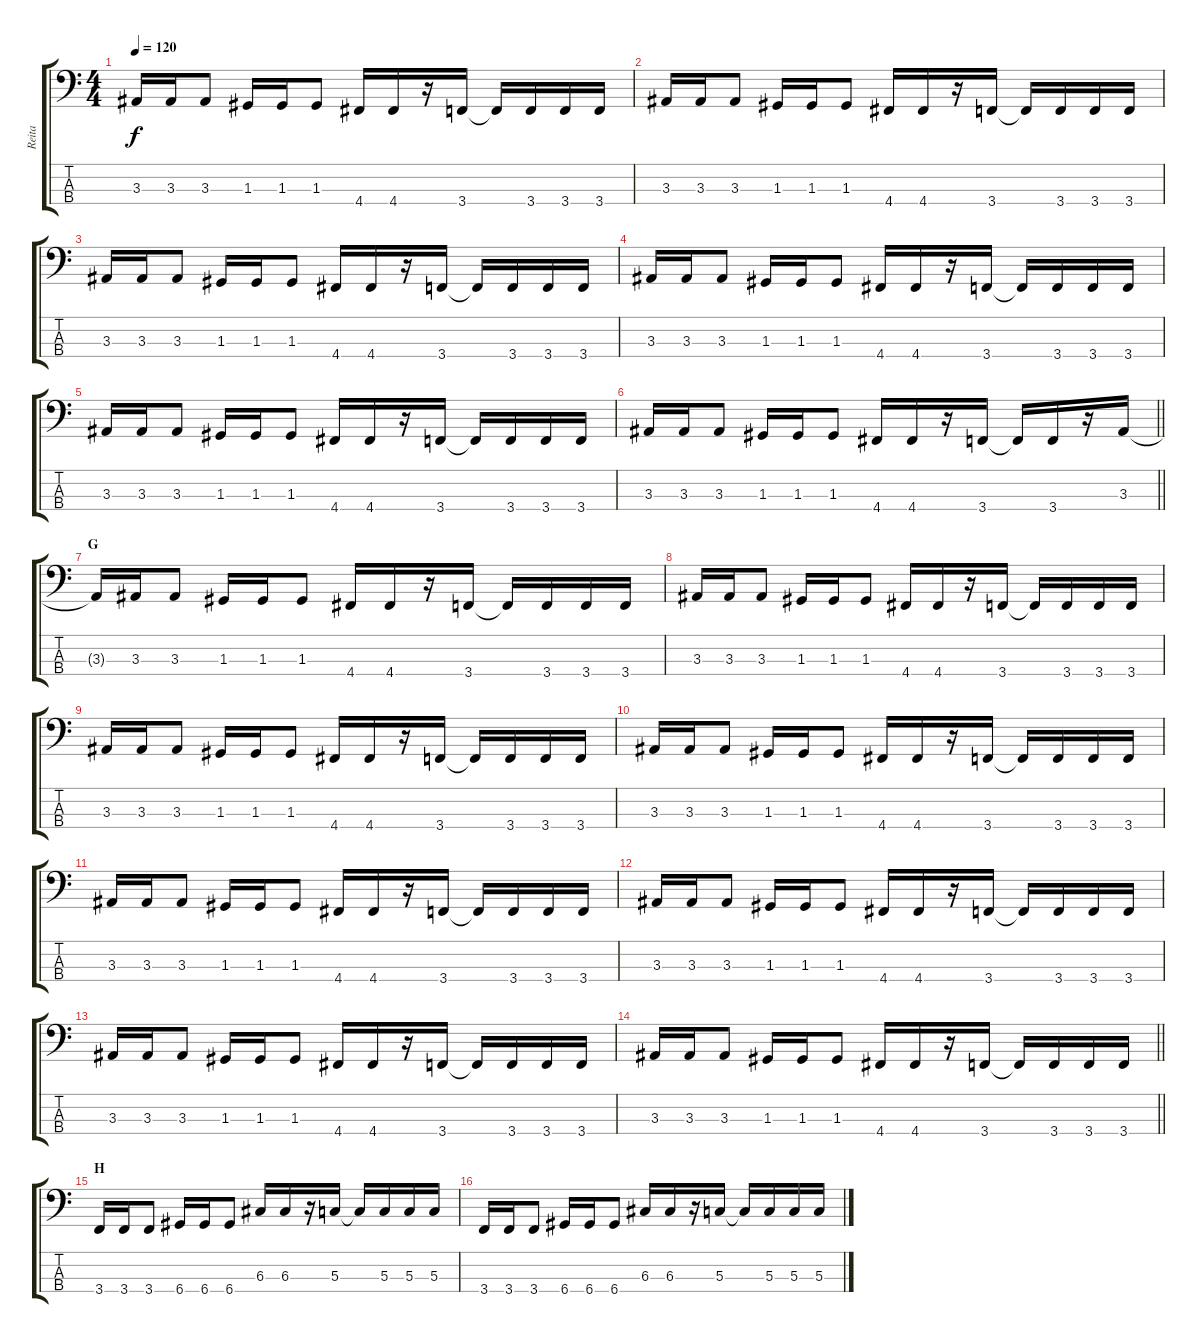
\track ("Reita" "Reita") {instrument electricbasspick}
\staff {score tabs}
\tuning (F2 C2 G1 D1) {hide}
\ts (4 4)
\tempo 120
\clef f4
\ks c
3.3.16{dy f} 3.3.16 3.3.8 1.3.16 1.3.16 1.3.8 4.4.16 4.4.16 r.16 3.4.16 3.4{t}.16 3.4.16 3.4.16 3.4.16 |
3.3.16 3.3.16 3.3.8 1.3.16 1.3.16 1.3.8 4.4.16 4.4.16 r.16 3.4.16 3.4{t}.16 3.4.16 3.4.16 3.4.16 |
3.3.16 3.3.16 3.3.8 1.3.16 1.3.16 1.3.8 4.4.16 4.4.16 r.16 3.4.16 3.4{t}.16 3.4.16 3.4.16 3.4.16 |
3.3.16 3.3.16 3.3.8 1.3.16 1.3.16 1.3.8 4.4.16 4.4.16 r.16 3.4.16 3.4{t}.16 3.4.16 3.4.16 3.4.16 |
3.3.16 3.3.16 3.3.8 1.3.16 1.3.16 1.3.8 4.4.16 4.4.16 r.16 3.4.16 3.4{t}.16 3.4.16 3.4.16 3.4.16 |
\barLineRight lightlight
3.3.16 3.3.16 3.3.8 1.3.16 1.3.16 1.3.8 4.4.16 4.4.16 r.16 3.4.16 3.4{t}.16 3.4.16 r.16 3.3.16 |
\section ("" "G")
3.3{t}.16 3.3.16 3.3.8 1.3.16 1.3.16 1.3.8 4.4.16 4.4.16 r.16 3.4.16 3.4{t}.16 3.4.16 3.4.16 3.4.16 |
3.3.16 3.3.16 3.3.8 1.3.16 1.3.16 1.3.8 4.4.16 4.4.16 r.16 3.4.16 3.4{t}.16 3.4.16 3.4.16 3.4.16 |
3.3.16 3.3.16 3.3.8 1.3.16 1.3.16 1.3.8 4.4.16 4.4.16 r.16 3.4.16 3.4{t}.16 3.4.16 3.4.16 3.4.16 |
3.3.16 3.3.16 3.3.8 1.3.16 1.3.16 1.3.8 4.4.16 4.4.16 r.16 3.4.16 3.4{t}.16 3.4.16 3.4.16 3.4.16 |
3.3.16 3.3.16 3.3.8 1.3.16 1.3.16 1.3.8 4.4.16 4.4.16 r.16 3.4.16 3.4{t}.16 3.4.16 3.4.16 3.4.16 |
3.3.16 3.3.16 3.3.8 1.3.16 1.3.16 1.3.8 4.4.16 4.4.16 r.16 3.4.16 3.4{t}.16 3.4.16 3.4.16 3.4.16 |
3.3.16 3.3.16 3.3.8 1.3.16 1.3.16 1.3.8 4.4.16 4.4.16 r.16 3.4.16 3.4{t}.16 3.4.16 3.4.16 3.4.16 |
\barLineRight lightlight
3.3.16 3.3.16 3.3.8 1.3.16 1.3.16 1.3.8 4.4.16 4.4.16 r.16 3.4.16 3.4{t}.16 3.4.16 3.4.16 3.4.16 |
\section ("" "H")
3.4.16 3.4.16 3.4.8 6.4.16 6.4.16 6.4.8 6.3.16 6.3.16 r.16 5.3.16 5.3{t}.16 5.3.16 5.3.16 5.3.16 |
3.4.16 3.4.16 3.4.8 6.4.16 6.4.16 6.4.8 6.3.16 6.3.16 r.16 5.3.16 5.3{t}.16 5.3.16 5.3.16 5.3.16
